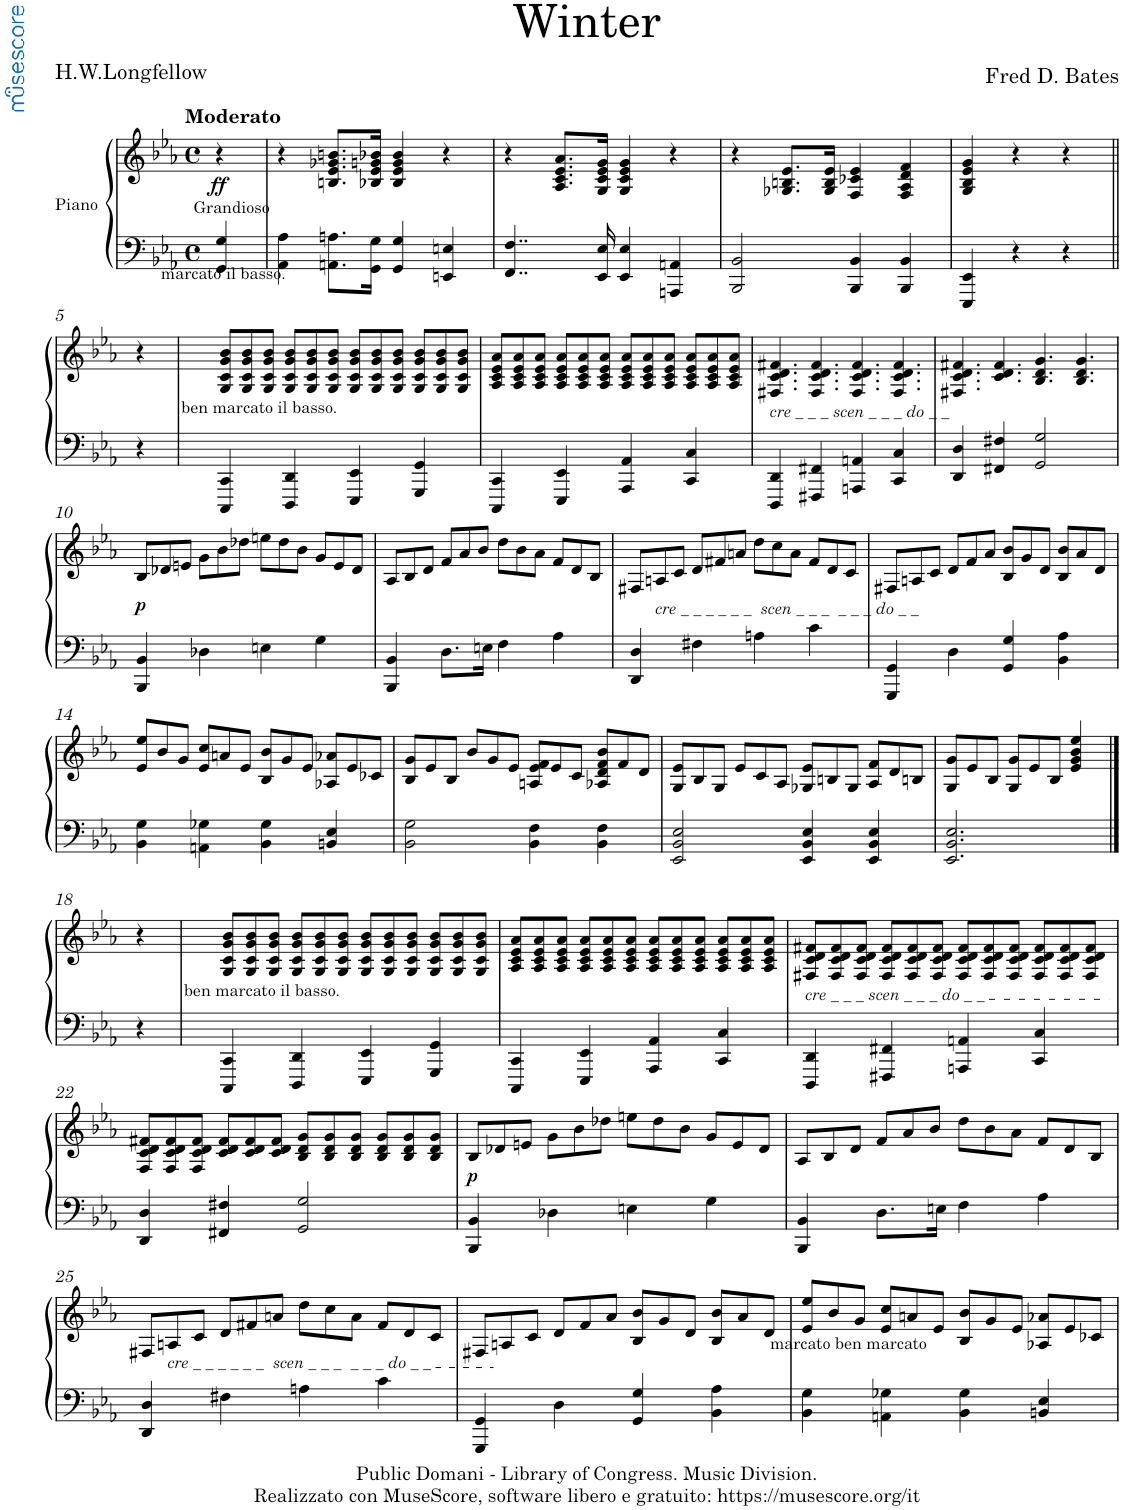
**kern	**text	**kern	**text	**dynam	**kern	**text
*part2	*part2	*part2	*part2	*part2	*part1	*part1
*staff3	*staff3	*staff2	*staff2	*staff2/3	*staff1	*staff1
*I"Piano	*	*	*	*	*I"Voce	*
*I'Pno	*	*	*	*	*	*
*	*	*	*	*	*stria5	*
*clefF4	*	*clefG2	*	*	*clefG2	*
*k[b-e-a-]	*	*k[b-e-a-]	*	*	*k[b-e-a-]	*
*M4/4	*	*M4/4	*	*	*M4/4	*
*met(c)	*	*met(c)	*	*	*met(c)	*
=	=	=	=	=	=	=
!	!	!	!	!	!LO:TX:a:B:t=Moderato	!
!LO:TX:a:t=Grandioso	!	!	!	!	!	!
!	!LO:LY:b	!	!	!LO:DY:b	!	!
4GG/ 4G/	marcato il basso.	4r	.	ff	4r	.
=1	=1	=1	=1	=1	=1	=1
4AA-\ 4A-\	.	4r	.	.	1r	.
8.AAn\ 8.An\L	.	8.Bn/ 8.e-/ 8.g-X/ 8.bn/L	.	.	.	.
16GG\ 16G\Jk	.	16B-X/ 16e-/ 16gn/ 16b-X/Jk	.	.	.	.
4GG/ 4G/	.	4B-/ 4e-/ 4g/ 4b-/	.	.	.	.
4EEn/ 4En/	.	4r	.	.	.	.
=2	=2	=2	=2	=2	=2	=2
4..FF/ 4..F/	.	4r	.	.	1r	.
.	.	8.A-/ 8.c/ 8.e-/ 8.a-/L	.	.	.	.
16EE-/ 16E-/	.	16G/ 16c/ 16e-/ 16g/Jk	.	.	.	.
4EE-/ 4E-/	.	4G/ 4c/ 4e-/ 4g/	.	.	.	.
4AAAn/ 4AAn/	.	4r	.	.	.	.
=3	=3	=3	=3	=3	=3	=3
2BBB-/ 2BB-/	.	4r	.	.	1r	.
.	.	8.G-X/ 8.Bn/ 8.e-/L	.	.	.	.
.	.	16G-/ 16B/ 16e-/Jk	.	.	.	.
4BBB-/ 4BB-/	.	4F/ 4c-X/ 4e-/	.	.	.	.
4BBB-/ 4BB-/	.	4F/ 4A-/ 4d/ 4f/	.	.	.	.
=4	=4	=4	=4	=4	=4	=4
4EEE-/ 4EE-/	.	4G/ 4B-/ 4e-/ 4g/	.	.	1r	.
4r	.	4r	.	.	.	.
4r	.	4r	.	.	.	.
4ryy	.	4ryy	.	.	.	.
!!LO:LB:g=z
=5||	=5||	=5||	=5||	=5||	=5||	=5||
4r	.	4r	.	.	4g	1. When
=6	=6	=6	=6	=6	=6	=6
*	*	*Xtuplet	*	*	*	*
!	!	!	!LO:LY:b	!	!	!
4CCC/ 4CC/	.	12G/ 12c/ 12g/ 12b-/L	ben marcato il basso.	.	4g	win-
.	.	12G/ 12c/ 12g/ 12b-/	.	.	.	.
.	.	12G/ 12c/ 12g/ 12b-/J	.	.	.	.
4DDD/ 4DD/	.	12G/ 12c/ 12g/ 12b-/L	.	.	4cc	ter
.	.	12G/ 12c/ 12g/ 12b-/	.	.	.	.
.	.	12G/ 12c/ 12g/ 12b-/J	.	.	.	.
4EEE-/ 4EE-/	.	12G/ 12c/ 12g/ 12b-/L	.	.	4dd	winds
.	.	12G/ 12c/ 12g/ 12b-/	.	.	.	.
.	.	12G/ 12c/ 12g/ 12b-/J	.	.	.	.
4GGG/ 4GG/	.	12G/ 12c/ 12g/ 12b-/L	.	.	4ee-	are
.	.	12G/ 12c/ 12g/ 12b-/	.	.	.	.
.	.	12G/ 12c/ 12g/ 12b-/J	.	.	.	.
=7	=7	=7	=7	=7	=7	=7
4CCC/ 4CC/	.	12A-/ 12c/ 12e-/ 12a-/L	.	.	4.ee-	pier-
.	.	12A-/ 12c/ 12e-/ 12a-/	.	.	.	.
.	.	12A-/ 12c/ 12e-/ 12a-/J	.	.	.	.
4EEE-/ 4EE-/	.	12A-/ 12c/ 12e-/ 12a-/L	.	.	.	.
.	.	12A-/ 12c/ 12e-/ 12a-/	.	.	.	.
.	.	.	.	.	8a-	cing
.	.	12A-/ 12c/ 12e-/ 12a-/J	.	.	.	.
4AAA-/ 4AA-/	.	12A-/ 12c/ 12e-/ 12a-/L	.	.	4a-	chill
.	.	12A-/ 12c/ 12e-/ 12a-/	.	.	.	.
.	.	12A-/ 12c/ 12e-/ 12a-/J	.	.	.	.
4CC/ 4C/	.	12A-/ 12c/ 12e-/ 12a-/L	.	.	4g	And
.	.	12A-/ 12c/ 12e-/ 12a-/	.	.	.	.
.	.	12A-/ 12c/ 12e-/ 12a-/J	.	.	.	.
=8	=8	=8	=8	=8	=8	=8
!	!	!LO:TX:b:i:t=cre _ _ _ scen _ _ _ do _ _	!	!	!	!
4DDD/ 4DD/	.	6.F#X/ 6.c/ 6.d/ 6.f#X/	.	.	4f#X	thro'
4FFF#X/ 4FF#X/	.	6.F#/ 6.c/ 6.d/ 6.f#/	.	.	4an	the
4AAAn/ 4AAn/	.	6.F#/ 6.c/ 6.d/ 6.f#/	.	.	4b-	haw-
4CC/ 4C/	.	6.F#/ 6.c/ 6.d/ 6.f#/	.	.	4cc	thorn
=9	=9	=9	=9	=9	=9	=9
4DD/ 4D/	.	6.F#X/ 6.c/ 6.d/ 6.f#X/	.	.	4.cc	blows
4FF#X/ 4F#X/	.	6.c/ 6.d/ 6.f#/	.	.	.	.
.	.	.	.	.	8b-	the
2GG/ 2G/	.	6.B-/ 6.d/ 6.g/	.	.	4b-	gale
.	.	6.B-/ 6.d/ 6.g/	.	.	4b-	With
!!LO:LB:g=z
=10	=10	=10	=10	=10	=10	=10
!	!	!	!	!LO:DY:b	!	!
4BBB-/ 4BB-/	.	12B-/L	.	p	4cc	sol-
.	.	12d-X/	.	.	.	.
.	.	12en/J	.	.	.	.
4D-X\	.	12g\L	.	.	4b-	emn
.	.	12b-\	.	.	.	.
.	.	12dd-X\J	.	.	.	.
4En\	.	12een\L	.	.	4a-	feet
.	.	12dd-\	.	.	.	.
.	.	12b-\J	.	.	.	.
4G\	.	12g/L	.	.	4g	I
.	.	12e/	.	.	.	.
.	.	12d-/J	.	.	.	.
=11	=11	=11	=11	=11	=11	=11
4BBB-/ 4BB-/	.	12A-/L	.	.	4.g	tread
.	.	12B-/	.	.	.	.
.	.	12d/J	.	.	.	.
8.D\L	.	12f/L	.	.	.	.
.	.	12a-/	.	.	.	.
.	.	.	.	.	8en	the
.	.	12b-/J	.	.	.	.
16En\Jk	.	.	.	.	.	.
4F\	.	12dd\L	.	.	4f	hill.
.	.	12b-\	.	.	.	.
.	.	12a-\J	.	.	.	.
4A-\	.	12f/L	.	.	4b-	With
.	.	12d/	.	.	.	.
.	.	12B-/J	.	.	.	.
=12	=12	=12	=12	=12	=12	=12
4DD/ 4D/	.	12F#X/L	.	.	4cc	sol-
!	!	!LO:TX:b:i:t=cre _ _ _ _ _ _  scen _ _ _  _ _ _ do _ _	!	!	!	!
.	.	12An/	.	.	.	.
.	.	12c/J	.	.	.	.
4F#X\	.	12d/L	.	.	4cc	emn
.	.	12f#X/	.	.	.	.
.	.	12an/J	.	.	.	.
4An\	.	12dd\L	.	.	4.dd	feet
.	.	12cc\	.	.	.	.
.	.	12a\J	.	.	.	.
4c\	.	12f#/L	.	.	.	.
.	.	12d/	.	.	.	.
.	.	.	.	.	8an	I
.	.	12c/J	.	.	.	.
=13	=13	=13	=13	=13	=13	=13
4GGG/ 4GG/	.	12F#X/L	.	.	4.cc	tread
.	.	12An/	.	.	.	.
.	.	12c/J	.	.	.	.
4D\	.	12d/L	.	.	.	.
.	.	12f/	.	.	.	.
.	.	.	.	.	8b-	the
.	.	12a-/J	.	.	.	.
4GG/ 4G/	.	12B-/ 12b-/L	.	.	4b-	hilll
.	.	12g/	.	.	.	.
.	.	12d/J	.	.	.	.
4BB-\ 4A-\	.	12B-/ 12b-/L	.	.	4b-	That
.	.	12a-/	.	.	.	.
.	.	12d/J	.	.	.	.
!!LO:LB:g=z
=14	=14	=14	=14	=14	=14	=14
4BB-\ 4G\	.	12e-/ 12ee-/L	.	.	4ee-	o-
.	.	12b-/	.	.	.	.
.	.	12g/J	.	.	.	.
4AAn\ 4G-X\	.	12e-/ 12cc/L	.	.	4cc	ver
.	.	12an/	.	.	.	.
.	.	12e-/J	.	.	.	.
4BB-\ 4G-\	.	12B-/ 12b-/L	.	.	4b-	brows
.	.	12g/	.	.	.	.
.	.	12e-/J	.	.	.	.
4BBn/ 4E-/	.	12A-X/ 12a-X/L	.	.	4a-	the
.	.	12e-/	.	.	.	.
.	.	12c-X/J	.	.	.	.
=15	=15	=15	=15	=15	=15	=15
2BB-\ 2G\	.	12B-/ 12g/L	.	.	2g	lone-
.	.	12e-/	.	.	.	.
.	.	12B-/J	.	.	.	.
.	.	12b-/L	.	.	.	.
.	.	12g/	.	.	.	.
.	.	12e-/J	.	.	.	.
4BB-\ 4F\	.	12An/ 12e-/ 12f/L	.	.	2f	ly
.	.	12e-/	.	.	.	.
.	.	12c/J	.	.	.	.
4BB-\ 4F\	.	12A-X/ 12d/ 12f/ 12b-/L	.	.	.	.
.	.	12f/	.	.	.	.
.	.	12d/J	.	.	.	.
=16	=16	=16	=16	=16	=16	=16
2EE-/ 2BB-/ 2E-/	.	12G/ 12e-/L	.	.	1e-	vale.
.	.	12B-/	.	.	.	.
.	.	12G/J	.	.	.	.
.	.	12e-/L	.	.	.	.
.	.	12c/	.	.	.	.
.	.	12A-/J	.	.	.	.
4EE-/ 4BB-/ 4E-/	.	12G-X/ 12e-/L	.	.	.	.
.	.	12Bn/	.	.	.	.
.	.	12G-/J	.	.	.	.
4EE-/ 4BB-/ 4E-/	.	12A-/ 12f/L	.	.	.	.
.	.	12d/	.	.	.	.
.	.	12Bn/J	.	.	.	.
=17	=17	=17	=17	=17	=17	=17
2.EE-/ 2.BB-/ 2.E-/	.	12G/ 12g/L	.	.	2ryy	.
.	.	12e-/	.	.	.	.
.	.	12B-/J	.	.	.	.
.	.	12G/ 12g/L	.	.	.	.
.	.	12e-/	.	.	.	.
.	.	12B-/J	.	.	.	.
.	.	4e-/ 4g/ 4b-/ 4ee-/	.	.	4ryy	.
!!LO:LB:g=z
==18	==18	==18	==18	==18	==18	==18
4r	.	4r	.	.	4g	2. But
=19	=19	=19	=19	=19	=19	=19
!	!	!	!LO:LY:b	!	!	!
4CCC/ 4CC/	.	12G/ 12c/ 12g/ 12b-/L	ben marcato il basso.	.	4g	still
.	.	12G/ 12c/ 12g/ 12b-/	.	.	.	.
.	.	12G/ 12c/ 12g/ 12b-/J	.	.	.	.
4DDD/ 4DD/	.	12G/ 12c/ 12g/ 12b-/L	.	.	4cc	wild
.	.	12G/ 12c/ 12g/ 12b-/	.	.	.	.
.	.	12G/ 12c/ 12g/ 12b-/J	.	.	.	.
4EEE-/ 4EE-/	.	12G/ 12c/ 12g/ 12b-/L	.	.	4dd	mu-
.	.	12G/ 12c/ 12g/ 12b-/	.	.	.	.
.	.	12G/ 12c/ 12g/ 12b-/J	.	.	.	.
4GGG/ 4GG/	.	12G/ 12c/ 12g/ 12b-/L	.	.	4ee-	sic
.	.	12G/ 12c/ 12g/ 12b-/	.	.	.	.
.	.	12G/ 12c/ 12g/ 12b-/J	.	.	.	.
=20	=20	=20	=20	=20	=20	=20
4CCC/ 4CC/	.	12A-/ 12c/ 12e-/ 12a-/L	.	.	4.ee-	fills
.	.	12A-/ 12c/ 12e-/ 12a-/	.	.	.	.
.	.	12A-/ 12c/ 12e-/ 12a-/J	.	.	.	.
4EEE-/ 4EE-/	.	12A-/ 12c/ 12e-/ 12a-/L	.	.	.	.
.	.	12A-/ 12c/ 12e-/ 12a-/	.	.	.	.
.	.	.	.	.	8a-	the
.	.	12A-/ 12c/ 12e-/ 12a-/J	.	.	.	.
4AAA-/ 4AA-/	.	12A-/ 12c/ 12e-/ 12a-/L	.	.	4a-	air
.	.	12A-/ 12c/ 12e-/ 12a-/	.	.	.	.
.	.	12A-/ 12c/ 12e-/ 12a-/J	.	.	.	.
4CC/ 4C/	.	12A-/ 12c/ 12e-/ 12a-/L	.	.	4g	Pale
.	.	12A-/ 12c/ 12e-/ 12a-/	.	.	.	.
.	.	12A-/ 12c/ 12e-/ 12a-/J	.	.	.	.
=21	=21	=21	=21	=21	=21	=21
!	!	!LO:TX:b:i:t=cre _ _ _ scen _ _ _ do _ _	!	!	!	!
4DDD/ 4DD/	.	12F#X/ 12c/ 12d/ 12f#X/L	.	.	4f#X	des-
.	.	12F#/ 12c/ 12d/ 12f#/	.	.	.	.
.	.	12F#/ 12c/ 12d/ 12f#/J	.	.	.	.
4FFF#X/ 4FF#X/	.	12F#/ 12c/ 12d/ 12f#/L	.	.	4an	ert
.	.	12F#/ 12c/ 12d/ 12f#/	.	.	.	.
.	.	12F#/ 12c/ 12d/ 12f#/J	.	.	.	.
4AAAn/ 4AAn/	.	12F#/ 12c/ 12d/ 12f#/L	.	.	4b-	woods
.	.	12F#/ 12c/ 12d/ 12f#/	.	.	.	.
.	.	12F#/ 12c/ 12d/ 12f#/J	.	.	.	.
4CC/ 4C/	.	12F#/ 12c/ 12d/ 12f#/L	.	.	4cc	with-
.	.	12F#/ 12c/ 12d/ 12f#/	.	.	.	.
.	.	12F#/ 12c/ 12d/ 12f#/J	.	.	.	.
!!LO:LB:g=z
=22	=22	=22	=22	=22	=22	=22
4DD/ 4D/	.	12F/ 12c/ 12d/ 12f#X/L	.	.	4.cc	in
.	.	12F/ 12c/ 12d/ 12f#/	.	.	.	.
.	.	12F/ 12c/ 12d/ 12f#/J	.	.	.	.
4FF#X/ 4F#X/	.	12c/ 12d/ 12f#/L	.	.	.	.
.	.	12c/ 12d/ 12f#/	.	.	.	.
.	.	.	.	.	8b-	your
.	.	12c/ 12d/ 12f#/J	.	.	.	.
2GG/ 2G/	.	12B-/ 12d/ 12g/L	.	.	4b-	crowd
.	.	12B-/ 12d/ 12g/	.	.	.	.
.	.	12B-/ 12d/ 12g/J	.	.	.	.
.	.	12B-/ 12d/ 12g/L	.	.	4b-	I
.	.	12B-/ 12d/ 12g/	.	.	.	.
.	.	12B-/ 12d/ 12g/J	.	.	.	.
=23	=23	=23	=23	=23	=23	=23
!	!	!	!	!LO:DY:b	!	!
4BBB-/ 4BB-/	.	12B-/L	.	p	4cc	hear
.	.	12d-X/	.	.	.	.
.	.	12en/J	.	.	.	.
4D-X\	.	12g\L	.	.	4b-	it
.	.	12b-\	.	.	.	.
.	.	12dd-X\J	.	.	.	.
4En\	.	12een\L	.	.	4a-	in
.	.	12dd-\	.	.	.	.
.	.	12b-\J	.	.	.	.
4G\	.	12g/L	.	.	4g	the
.	.	12e/	.	.	.	.
.	.	12d-/J	.	.	.	.
=24	=24	=24	=24	=24	=24	=24
4BBB-/ 4BB-/	.	12A-/L	.	.	4.g	ope-
.	.	12B-/	.	.	.	.
.	.	12d/J	.	.	.	.
8.D\L	.	12f/L	.	.	.	.
.	.	12a-/	.	.	.	.
.	.	.	.	.	8en	ning
.	.	12b-/J	.	.	.	.
16En\Jk	.	.	.	.	.	.
4F\	.	12dd\L	.	.	4f	year
.	.	12b-\	.	.	.	.
.	.	12a-\J	.	.	.	.
4A-\	.	12f/L	.	.	4b-	I
.	.	12d/	.	.	.	.
.	.	12B-/J	.	.	.	.
!!LO:LB:g=z
=25	=25	=25	=25	=25	=25	=25
4DD/ 4D/	.	12F#X/L	.	.	4cc	hear
!	!	!LO:TX:b:i:t=cre _ _ _ _ _ _  scen _ _ _  _ _ _ do _ _	!	!	!	!
.	.	12An/	.	.	.	.
.	.	12c/J	.	.	.	.
4F#X\	.	12d/L	.	.	4cc	it
.	.	12f#X/	.	.	.	.
.	.	12an/J	.	.	.	.
4An\	.	12dd\L	.	.	4.dd	in
.	.	12cc\	.	.	.	.
.	.	12a\J	.	.	.	.
4c\	.	12f#/L	.	.	.	.
.	.	12d/	.	.	.	.
.	.	.	.	.	8an	the
.	.	12c/J	.	.	.	.
=26	=26	=26	=26	=26	=26	=26
4GGG/ 4GG/	.	12F#X/L	.	.	4.cc	ope-
.	.	12An/	.	.	.	.
.	.	12c/J	.	.	.	.
4D\	.	12d/L	.	.	.	.
.	.	12f/	.	.	.	.
.	.	.	.	.	8b-	ning
.	.	12a-/J	.	.	.	.
4GG/ 4G/	.	12B-/ 12b-/L	.	.	4b-	year
.	.	12g/	.	.	.	.
.	.	12d/J	.	.	.	.
4BB-\ 4A-\	.	12B-/ 12b-/L	.	.	4b-	I
.	.	12a-/	.	.	.	.
.	.	12d/J	.	.	.	.
=27	=27	=27	=27	=27	=27	=27
!	!	!	!LO:LY:b	!	!	!
4BB-\ 4G\	.	12e-/ 12ee-/L	marcato ben marcato	.	4ee-	lis-
.	.	12b-/	.	.	.	.
.	.	12g/J	.	.	.	.
4AAn\ 4G-X\	.	12e-/ 12cc/L	.	.	4cc	ten
.	.	12an/	.	.	.	.
.	.	12e-/J	.	.	.	.
4BB-\ 4G-\	.	12B-/ 12b-/L	.	.	4b-	and
.	.	12g/	.	.	.	.
.	.	12e-/J	.	.	.	.
4BBn/ 4E-/	.	12A-X/ 12a-X/L	.	.	4a-	it
.	.	12e-/	.	.	.	.
.	.	12c-X/J	.	.	.	.
=	=	=	=	=	=	=
*-	*-	*-	*-	*-	*-	*-
